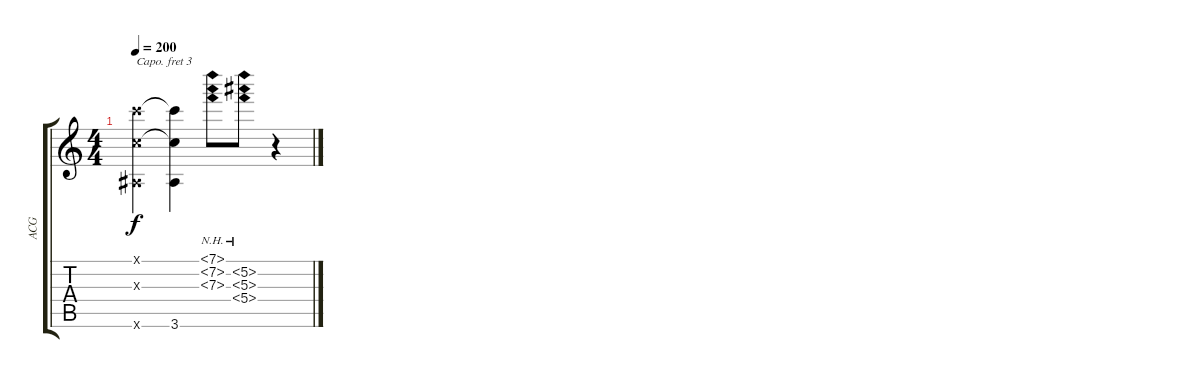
\track ("ACG" "ACG") {instrument acousticguitarnylon}
\staff {score tabs}
\capo 3
\tuning (E4 B3 G3 D3 A2 E2) {hide}
\ts (4 4)
\tempo 200
\clef g2
\ks c
(5.1{x} 2.3{x} 3.6{x}).4{dy f} (5.1{t} 2.3{t} 3.6).4 (7.1{nh} 7.2{nh} 7.3{nh}).8 (5.2{nh} 5.3{nh} 5.4{nh}).8 r.4
